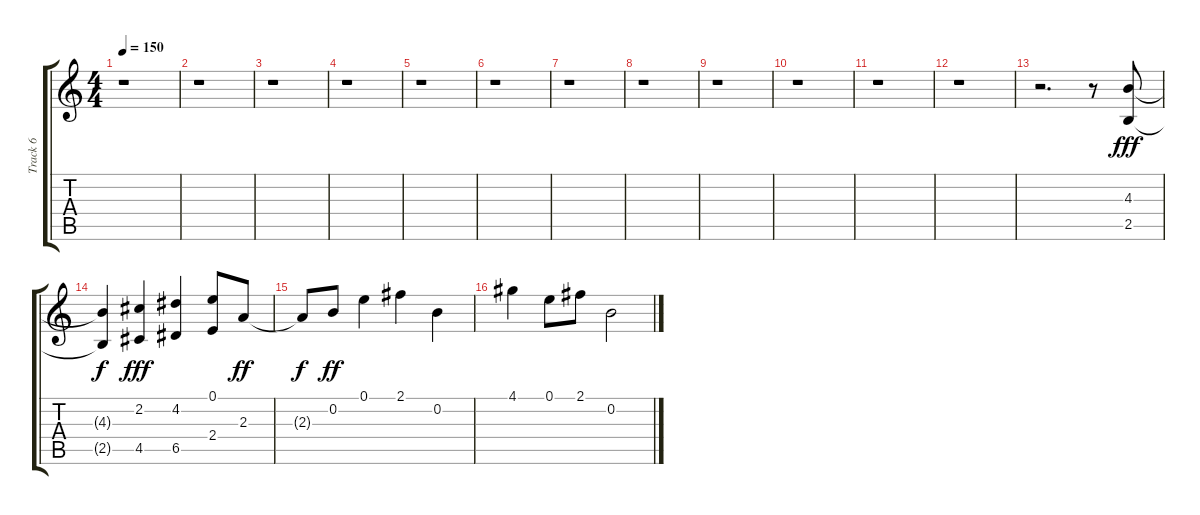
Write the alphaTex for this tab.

\track ("Track 6" "Track 6") {instrument distortionguitar}
\staff {score tabs}
\tuning (E4 B3 G3 D3 A2 E2) {hide}
\ts (4 4)
\tempo 150
\clef g2
\ks c
r.1{dy fff} |
r.1 |
r.1 |
r.1 |
r.1 |
r.1 |
r.1 |
r.1 |
r.1 |
r.1 |
r.1 |
r.1 |
r.2{d} r.8 (4.3 2.5).8 |
(4.3{t} 2.5{t}).4{dy f} (2.2 4.5).4{dy fff} (4.2 6.5).4 (0.1 2.4).8 2.3.8{dy ff} |
2.3{t}.8{dy f} 0.2.8{dy ff} 0.1.4 2.1.4 0.2.4 |
4.1.4 0.1.8 2.1.8 0.2.2
